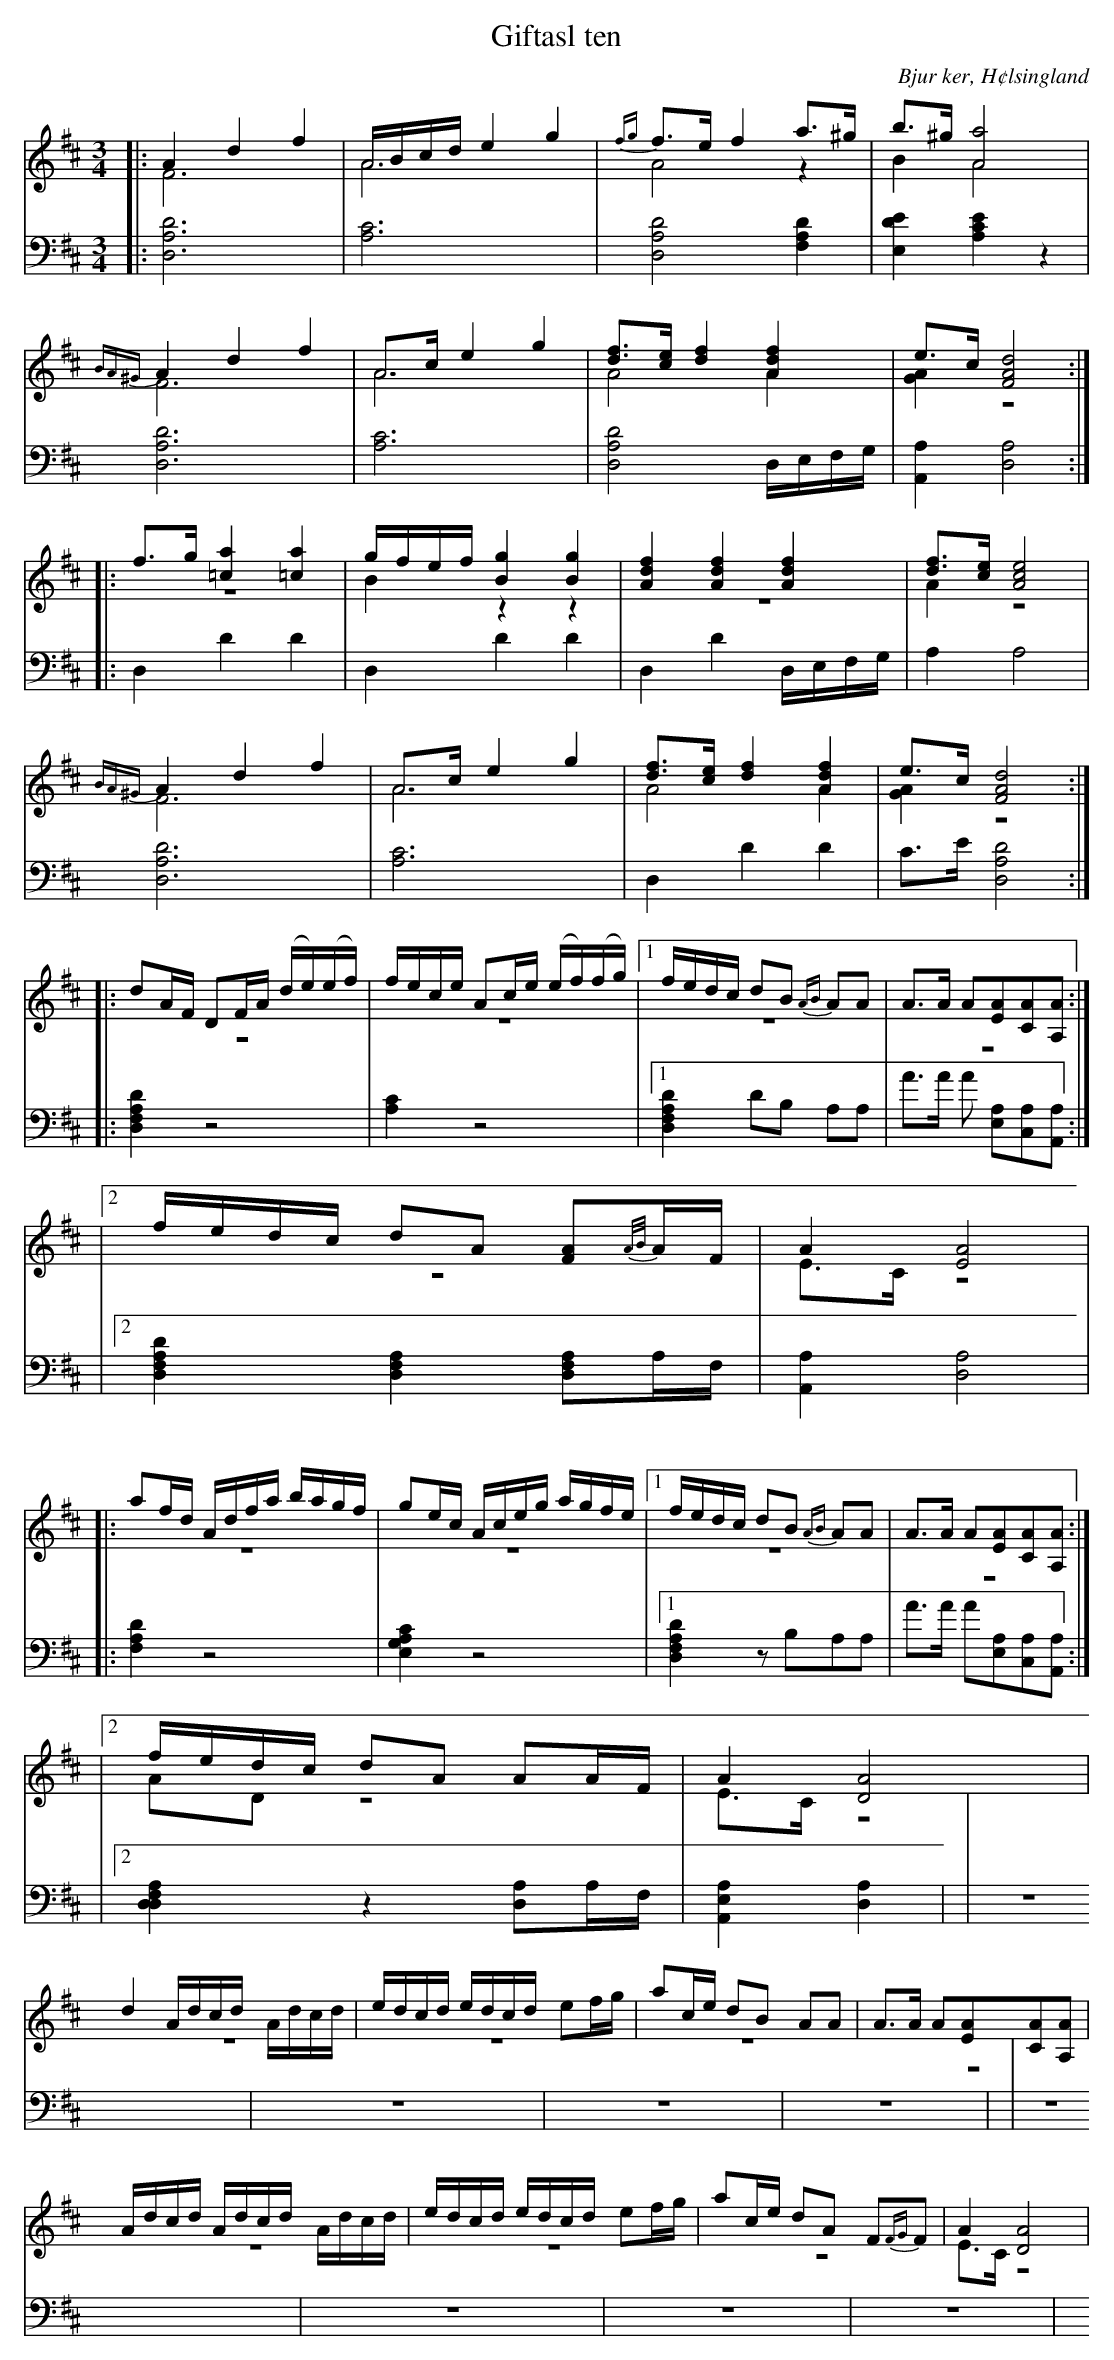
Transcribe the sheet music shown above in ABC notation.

X:1
T: Giftasl ten
O: Bjur ker, H¢lsingland
M: 3/4
L: 1/8
K: D
V:1
V:2 merge
V:3
V:1
|: A2 d2 f2|A/B/c/d/ e2 g2|{fg}f>e f2 a>^g |b>^g [A4a4]|
 {BA^G}A2 d2 f2|A>c e2 g2|[df]>[ce] [d2f2] [A2d2f2]| e>c [F4A4d4]:|
|:f>g [=c2a2] [=c2a2]|g/f/e/f/ [B2g2] [B2g2]|[A2d2f2] [A2d2f2] [A2d2f2] |[df]>[ce] [A4c4e4]|
{BA^G}A2 d2 f2|A>c e2 g2|[df]>[ce] [d2f2] [A2d2f2]| e>c [F4A4d4]:|
|:dA/F/ DF/A/ (d/e/)(e/f/)|f/e/c/e/ Ac/e/ (e/f/)(f/g/)|1 f/e/d/c/ dB {AB}AA|A>A A[EA][CA][A,A]:|
|2 f/e/d/c/ dA [FA]{A/B/}A/F/|A2 [E4A4]|
|:af/d/ A/d/f/a/ b/a/g/f/|ge/c/ A/c/e/g/ a/g/f/e/|1 f/e/d/c/ dB {AB}AA|A>A A[EA][CA][A,A]:|
|2 f/e/d/c/ dA AA/F/| A2 [D4A4]|
d2 A/d/c/d/ A/d/c/d/|e/d/c/d/ e/d/c/d/ ef/g/|ac/e/ dB AA|A>A A[EA][CA][A,A]|
A/d/c/d/ A/d/c/d/ A/d/c/d/|e/d/c/d/ e/d/c/d/ ef/g/| ac/e/ dA F{FG}F|A2 [D4A4]|
V:2
|: F6| A6|A4 z2|B2 A4|
F6| A6|A4 A2|[G2A2] z4:|
|:z6|B2 z2 z2|z6|A2 z4|
F6|A6|A4 A2|[G2A2] z4:|
|:z6|z6|1 z6|z6:|
|2 z6|E>C z4|
|:z6|z6|1 z6|z6:|
|2 AD z4|E>C z4|
|z6|z6|z6|z6|
|z6|z6|z6|E>C z4|
V:4 clef bass
|: [D,6A,6D6]| [A,6C6]|[D,4A,4D4] [F,2A,2D2]|[E,2D2E2] [A,2C2E2] z2|
[D,6A,6D6]| [A,6C6]|[D,4A,4D4] D,/E,/F,/G,/|[A,,2A,2] [D,4A,4] :|
|:D,2 D2 D2|D,2 D2 D2|D,2 D2 D,/E,/F,/G,/|A,2 A,4|
[D,6A,6D6]|[A,6C6]| D,2 D2 D2|C>E [D,4A,4D4] :|
|:[D,2F,2A,2D2] z4|[A,2C2] z4|1 [D,2F,2A,2D2] DB, A,A,|A>A A [E,A,][C,A,][A,,A,]:|
|2 [D,2F,2A,2D2] [D,2F,2A,2] [D,F,A,]A,/F,/ |[A,,2A,2] [D,4A,4]|
|:[F,2A,2D2] z4|[E,2G,2A,2C2] z4|1 [D,2F,2A,2D2] z B,A,A,|A>A A[E,A,][C,A,][A,,A,]:|
|2 [D,2F,2A,2D,2] z2 [D,A,]A,/F,/| [A,,2E,2A,2] [D,2A,2]|
|z6|z6|z6|z6|
|z6|z6|z6|z6|
